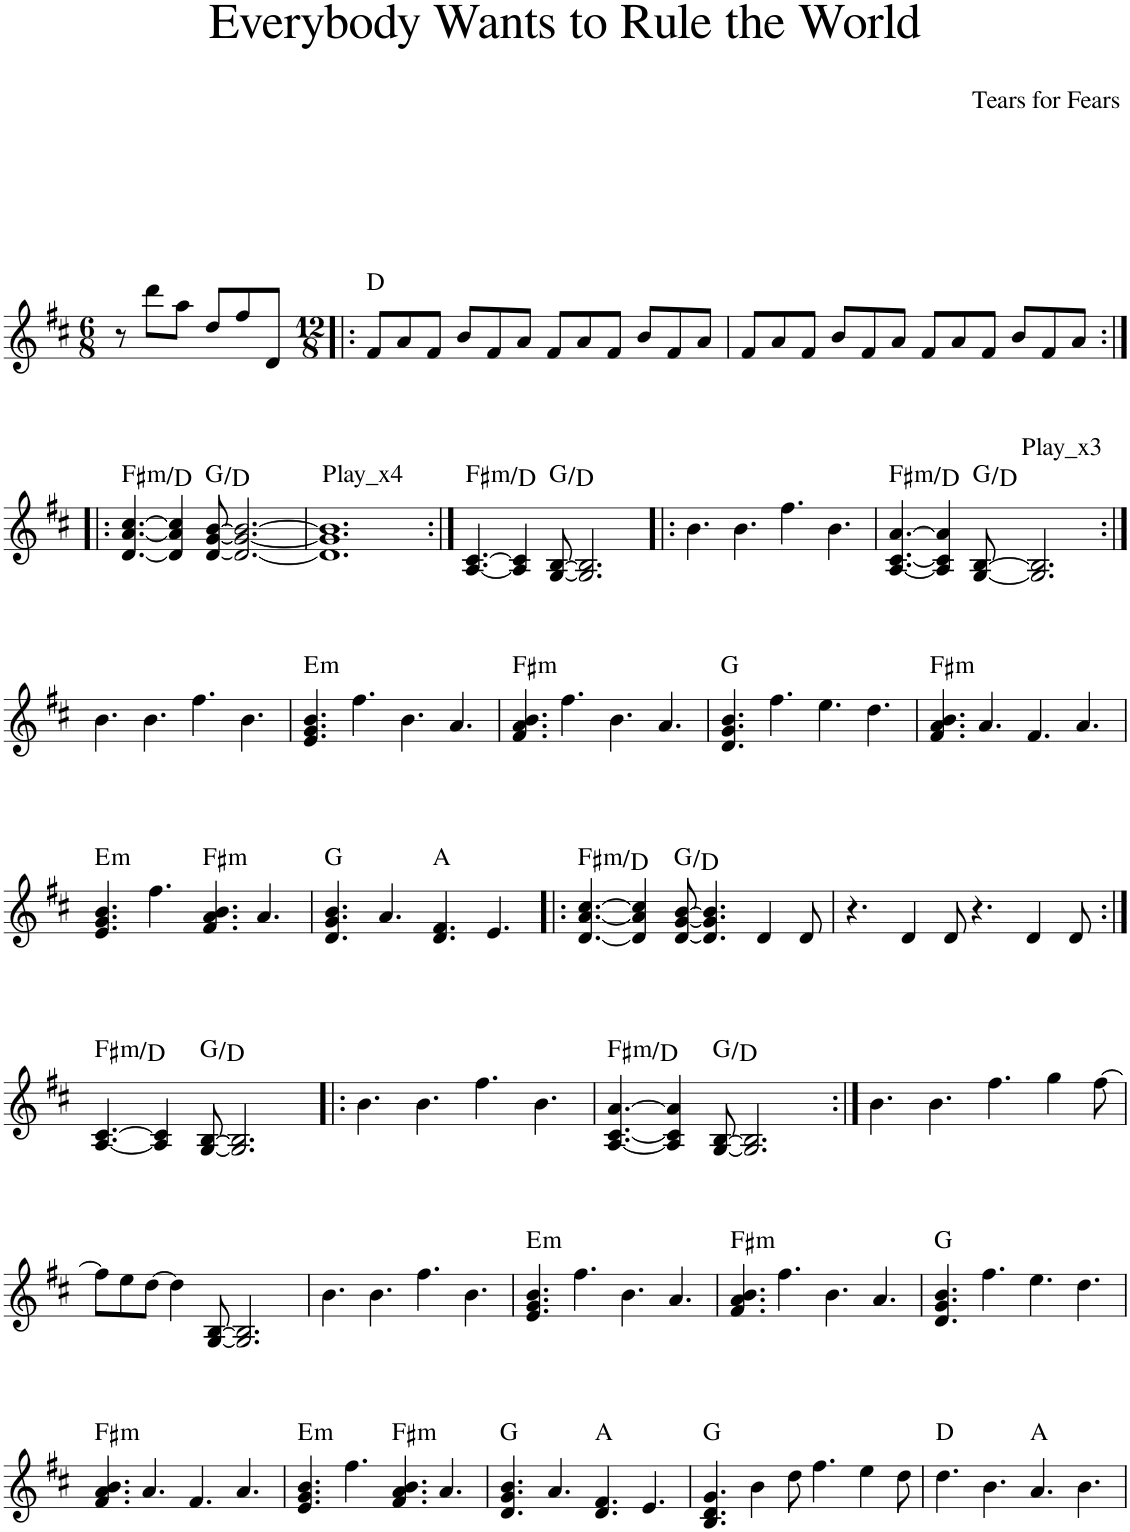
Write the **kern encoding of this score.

**kern	**harte
*part1	*part1
*staff1	*
*I"Piano	*
*I'Pno.	*
*clefG2	*
*k[f#c#]	*
*M6/8	*
=1	=1
8r	.
8ddd\L	.
8aa\J	.
8dd/L	.
8ff#/	.
8d/J	.
=2!|:	=2!|:
*M12/8	*
8f#/L	D:maj
8a/	.
8f#/J	.
8b/L	.
8f#/	.
8a/J	.
8f#/L	.
8a/	.
8f#/J	.
8b/L	.
8f#/	.
8a/J	.
=3	=3
8f#/L	.
8a/	.
8f#/J	.
8b/L	.
8f#/	.
8a/J	.
8f#/L	.
8a/	.
8f#/J	.
8b/L	.
8f#/	.
8a/J	.
!!LO:LB:g=z
=4:|!|:	=4:|!|:
!	!LO:H:kt=m
[4.d/ [4.a/ [4.cc#/	F#:min/b6
4d/] 4a/] 4cc#/]	.
[8d/ [8g/ [8b/	G:maj/5
2.d/_ 2.g/_ 2.b/_	.
=5	=5
!	!LO:H:kt=Play_x4
1.d] 1.g] 1.b]	N
=6:|!	=6:|!
!	!LO:H:kt=m
[4.A/ [4.c#/	F#:min/b6
4A/] 4c#/]	.
[8G/ [8B/	G:maj/5
2.G/] 2.B/]	.
=7!|:	=7!|:
4.b\	.
4.b\	.
4.ff#\	.
4.b\	.
=8	=8
!	!LO:H:kt=m
[4.A/ [4.c#/ [4.a/	F#:min/b6
4A/] 4c#/] 4a/]	.
[8G/ [8B/	G:maj/5
!	!LO:H:kt=Play_x3
2.G/] 2.B/]	N
!!LO:LB:g=z
=9:|!	=9:|!
4.b\	.
4.b\	.
4.ff#\	.
4.b\	.
=10	=10
!	!LO:H:kt=m
4.e/ 4.g/ 4.b/	E:min
4.ff#\	.
4.b\	.
4.a/	.
=11	=11
!	!LO:H:kt=m
4.f#/ 4.a/ 4.b/	F#:min
4.ff#\	.
4.b\	.
4.a/	.
=12	=12
4.d/ 4.g/ 4.b/	G:maj
4.ff#\	.
4.ee\	.
4.dd\	.
=13	=13
!	!LO:H:kt=m
4.f#/ 4.a/ 4.b/	F#:min
4.a/	.
4.f#/	.
4.a/	.
!!LO:LB:g=z
=14	=14
!	!LO:H:kt=m
4.e/ 4.g/ 4.b/	E:min
4.ff#\	.
!	!LO:H:kt=m
4.f#/ 4.a/ 4.b/	F#:min
4.a/	.
=15	=15
4.d/ 4.g/ 4.b/	G:maj
4.a/	.
4.d/ 4.f#/	A:maj
4.e/	.
=16!|:	=16!|:
!	!LO:H:kt=m
[4.d/ [4.a/ [4.cc#/	F#:min/b6
4d/] 4a/] 4cc#/]	.
[8d/ [8g/ [8b/	G:maj/5
4.d/] 4.g/] 4.b/]	.
4d/	.
8d/	.
=17	=17
4.r	.
4d/	.
8d/	.
4.r	.
4d/	.
8d/	.
!!LO:LB:g=z
=18:|!	=18:|!
!	!LO:H:kt=m
[4.A/ [4.c#/	F#:min/b6
4A/] 4c#/]	.
[8G/ [8B/	G:maj/5
2.G/] 2.B/]	.
=19!|:	=19!|:
4.b\	.
4.b\	.
4.ff#\	.
4.b\	.
=20	=20
!	!LO:H:kt=m
[4.A/ [4.c#/ [4.a/	F#:min/b6
4A/] 4c#/] 4a/]	.
[8G/ [8B/	G:maj/5
2.G/] 2.B/]	.
=21:|!	=21:|!
4.b\	.
4.b\	.
4.ff#\	.
4gg\	.
[8ff#\	.
!!LO:LB:g=z
=22	=22
8ff#\L]	.
8ee\	.
[8dd\J	.
4dd\]	.
[8G/ [8B/	.
2.G/] 2.B/]	.
=23	=23
4.b\	.
4.b\	.
4.ff#\	.
4.b\	.
=24	=24
!	!LO:H:kt=m
4.e/ 4.g/ 4.b/	E:min
4.ff#\	.
4.b\	.
4.a/	.
=25	=25
!	!LO:H:kt=m
4.f#/ 4.a/ 4.b/	F#:min
4.ff#\	.
4.b\	.
4.a/	.
=26	=26
4.d/ 4.g/ 4.b/	G:maj
4.ff#\	.
4.ee\	.
4.dd\	.
!!LO:LB:g=z
=27	=27
!	!LO:H:kt=m
4.f#/ 4.a/ 4.b/	F#:min
4.a/	.
4.f#/	.
4.a/	.
=28	=28
!	!LO:H:kt=m
4.e/ 4.g/ 4.b/	E:min
4.ff#\	.
!	!LO:H:kt=m
4.f#/ 4.a/ 4.b/	F#:min
4.a/	.
=29	=29
4.d/ 4.g/ 4.b/	G:maj
4.a/	.
4.d/ 4.f#/	A:maj
4.e/	.
=30	=30
4.B/ 4.d/ 4.g/	G:maj
4b\	.
8dd\	.
4.ff#\	.
4ee\	.
8dd\	.
=31	=31
4.dd\	D:maj
4.b\	.
4.a/	A:maj
4.b\	.
=	=
*-	*-
